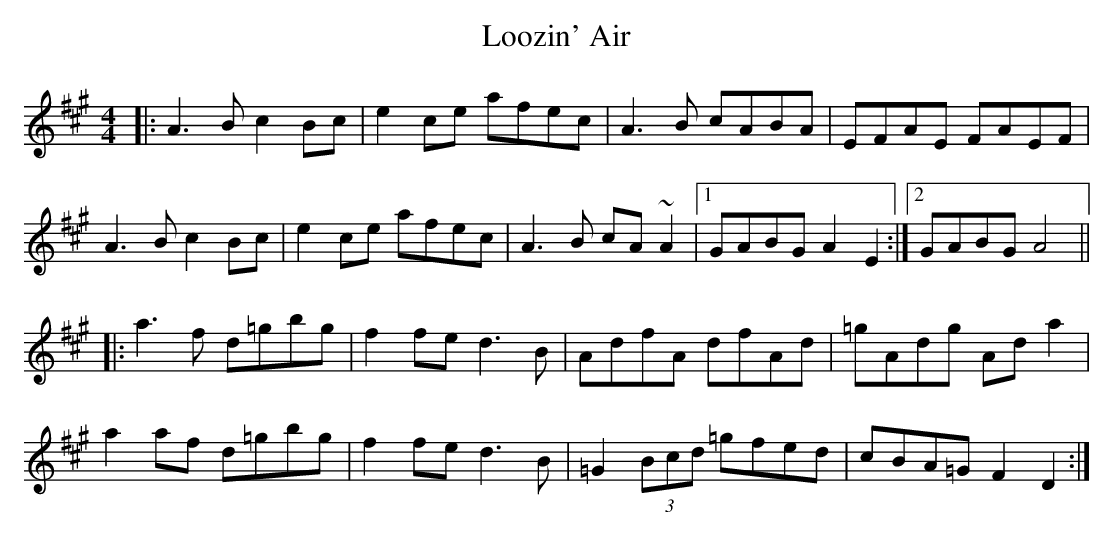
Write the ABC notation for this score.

X:1
T: Loozin' Air
M: 4/4
L: 1/8
K: Amaj
|:A3 B c2 Bc|e2 ce afec|A3 B cABA|EFAE FAEF|
A3 B c2 Bc|e2 ce afec|A3 B cA ~A2|1 GABG A2 E2:|2 GABG A4||
|:a3 f d=gbg|f2 fe d3 B|AdfA dfAd|=gAdg Ad a2|
a2 af d=gbg|f2 fe d3 B|=G2 (3Bcd =gfed|cBA=G F2 D2:|
